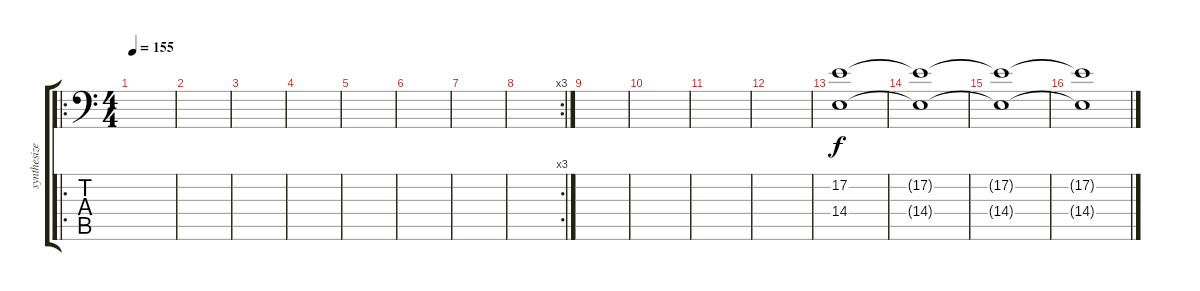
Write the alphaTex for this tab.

\track ("synthesizer" "synthesize") {instrument synthstrings1}
\staff {score tabs}
\tuning (E3 B2 G2 D2 A1 E1) {hide}
\ro
\ts (4 4)
\tempo 155
\clef f4
\ks c
|
|
|
|
|
|
|
\rc 3
|
|
|
|
|
(17.2 14.4).1 |
(17.2{t} 14.4{t}).1 |
(17.2{t} 14.4{t}).1 |
(17.2{t} 14.4{t}).1
